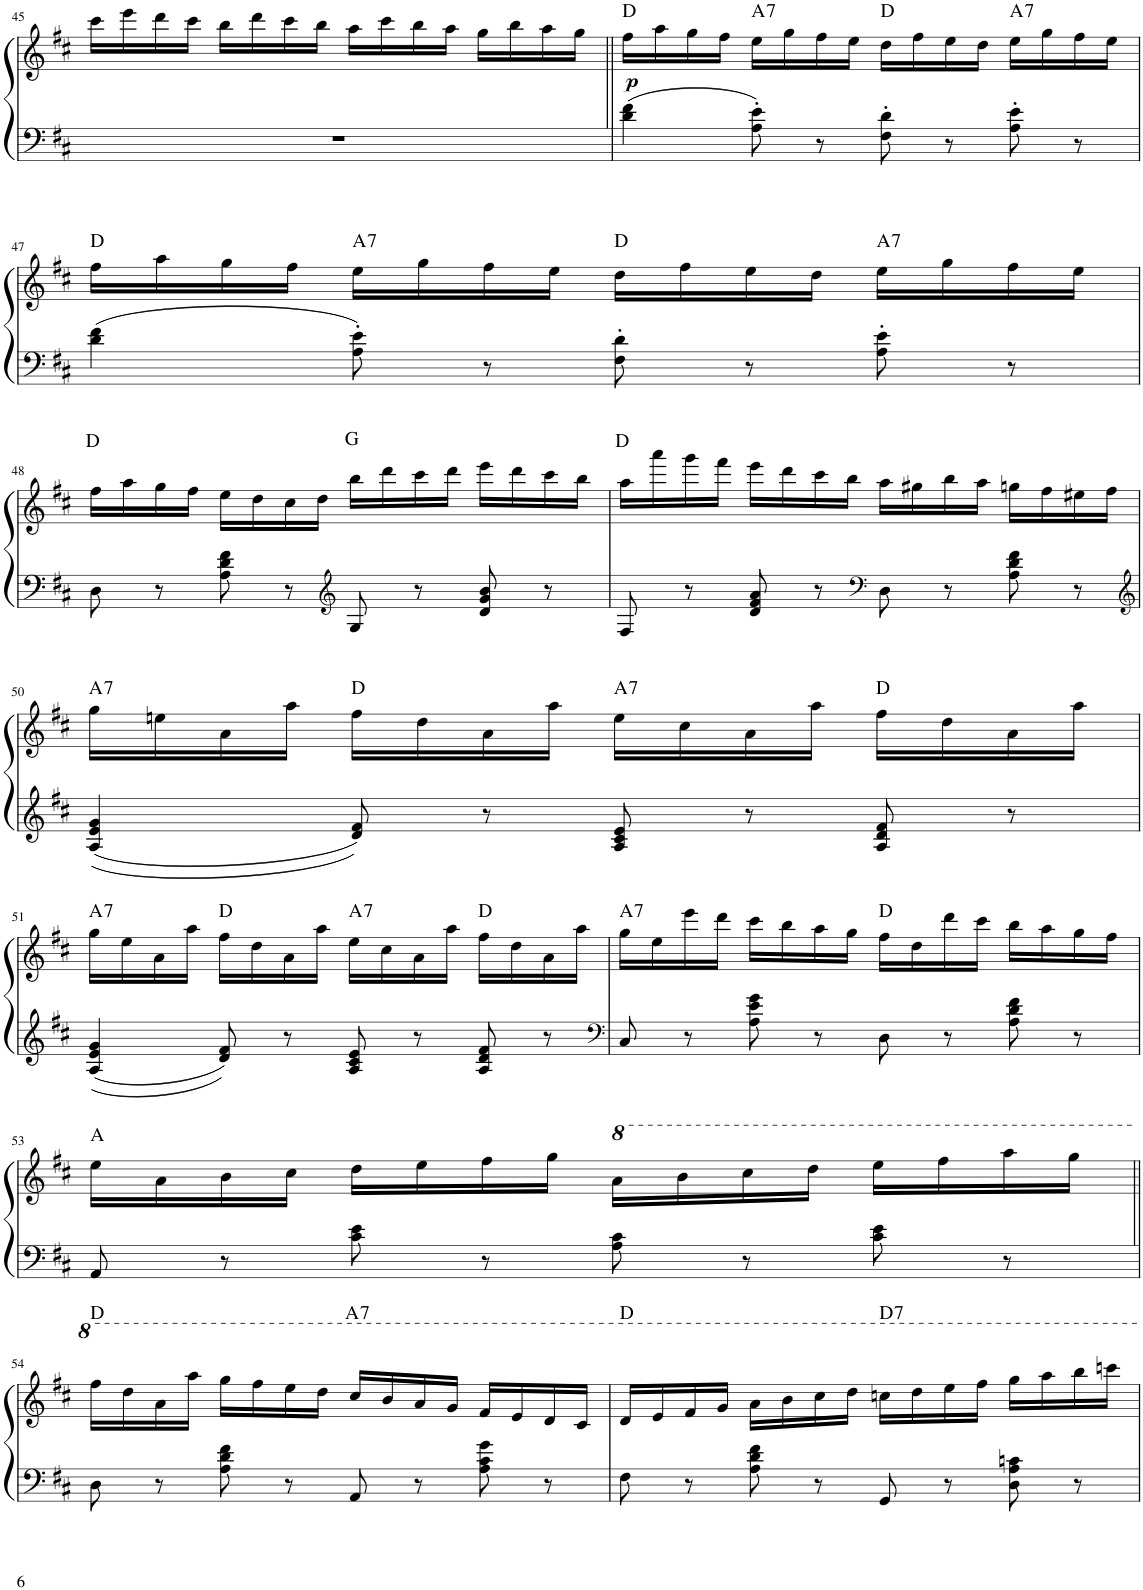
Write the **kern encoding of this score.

**kern	**kern	**dynam	**harte
*part1	*part1	*part1	*part1
*staff2	*staff1	*staff1/2	*
*I"Piano	*	*	*
*I'Pno.	*	*	*
!!LO:PB:g=z
*clefF4	*clefG2	*	*
*k[f#c#]	*k[f#c#]	*	*
*M4/4	*M4/4	*	*
*met(c)	*met(c)	*	*
=45	=45	=45	=45
1r	16ccc#\LL	.	.
.	16eee\	.	.
.	16ddd\	.	.
.	16ccc#\JJ	.	.
.	16bb\LL	.	.
.	16ddd\	.	.
.	16ccc#\	.	.
.	16bb\JJ	.	.
.	16aa\LL	.	.
.	16ccc#\	.	.
.	16bb\	.	.
.	16aa\JJ	.	.
.	16gg\LL	.	.
.	16bb\	.	.
.	16aa\	.	.
.	16gg\JJ	.	.
=46||	=46||	=46||	=46||
!	!	!LO:DY:b	!
4d\ 4f#\	16ff#\LL	p	D:maj
.	16aa\	.	.
.	16gg\	.	.
.	16ff#\JJ	.	.
!	!	!	!LO:H:kt=7
8A\' 8e\'	16ee\LL	.	A:7
.	16gg\	.	.
8r	16ff#\	.	.
.	16ee\JJ	.	.
8F#\' 8d\'	16dd\LL	.	D:maj
.	16ff#\	.	.
8r	16ee\	.	.
.	16dd\JJ	.	.
!	!	!	!LO:H:kt=7
8A\' 8e\'	16ee\LL	.	A:7
.	16gg\	.	.
8r	16ff#\	.	.
.	16ee\JJ	.	.
!!LO:LB:g=z
=47	=47	=47	=47
4d\ 4f#\	16ff#\LL	.	D:maj
.	16aa\	.	.
.	16gg\	.	.
.	16ff#\JJ	.	.
!	!	!	!LO:H:kt=7
8A\' 8e\'	16ee\LL	.	A:7
.	16gg\	.	.
8r	16ff#\	.	.
.	16ee\JJ	.	.
8F#\' 8d\'	16dd\LL	.	D:maj
.	16ff#\	.	.
8r	16ee\	.	.
.	16dd\JJ	.	.
!	!	!	!LO:H:kt=7
8A\' 8e\'	16ee\LL	.	A:7
.	16gg\	.	.
8r	16ff#\	.	.
.	16ee\JJ	.	.
!!LO:LB:g=z
=48	=48	=48	=48
8D\	16ff#\LL	.	D:maj
.	16aa\	.	.
8r	16gg\	.	.
.	16ff#\JJ	.	.
8A\ 8d\ 8f#\	16ee\LL	.	.
.	16dd\	.	.
8r	16cc#\	.	.
.	16dd\JJ	.	.
*clefG2	*	*	*
8G/	16bb\LL	.	G:maj
.	16ddd\	.	.
8r	16ccc#\	.	.
.	16ddd\JJ	.	.
8d/ 8g/ 8b/	16eee\LL	.	.
.	16ddd\	.	.
8r	16ccc#\	.	.
.	16bb\JJ	.	.
=49	=49	=49	=49
8F#/	16aa\LL	.	D:maj
.	16aaa\	.	.
8r	16ggg\	.	.
.	16fff#\JJ	.	.
8d/ 8f#/ 8a/	16eee\LL	.	.
.	16ddd\	.	.
8r	16ccc#\	.	.
.	16bb\JJ	.	.
*clefF4	*	*	*
8D\	16aa\LL	.	.
.	16gg#X\	.	.
8r	16bb\	.	.
.	16aa\JJ	.	.
8A\ 8d\ 8f#\	16ggn\LL	.	.
.	16ff#\	.	.
8r	16ee#X\	.	.
.	16ff#\JJ	.	.
!!LO:LB:g=z
=50	=50	=50	=50
*clefG2	*	*	*
!	!	!	!LO:H:kt=7
4A/ 4e/ 4g/	16gg\LL	.	A:7
.	16een\	.	.
.	16a\	.	.
.	16aa\JJ	.	.
8d/ 8f#/	16ff#\LL	.	D:maj
.	16dd\	.	.
8r	16a\	.	.
.	16aa\JJ	.	.
!	!	!	!LO:H:kt=7
8A/ 8c#/ 8e/	16ee\LL	.	A:7
.	16cc#\	.	.
8r	16a\	.	.
.	16aa\JJ	.	.
8A/ 8d/ 8f#/	16ff#\LL	.	D:maj
.	16dd\	.	.
8r	16a\	.	.
.	16aa\JJ	.	.
!!LO:LB:g=z
=51	=51	=51	=51
!	!	!	!LO:H:kt=7
4A/ 4e/ 4g/	16gg\LL	.	A:7
.	16ee\	.	.
.	16a\	.	.
.	16aa\JJ	.	.
8d/ 8f#/	16ff#\LL	.	D:maj
.	16dd\	.	.
8r	16a\	.	.
.	16aa\JJ	.	.
!	!	!	!LO:H:kt=7
8A/ 8c#/ 8e/	16ee\LL	.	A:7
.	16cc#\	.	.
8r	16a\	.	.
.	16aa\JJ	.	.
8A/ 8d/ 8f#/	16ff#\LL	.	D:maj
.	16dd\	.	.
8r	16a\	.	.
.	16aa\JJ	.	.
=52	=52	=52	=52
*clefF4	*	*	*
!	!	!	!LO:H:kt=7
8C#/	16gg\LL	.	A:7
.	16ee\	.	.
8r	16eee\	.	.
.	16ddd\JJ	.	.
8A\ 8e\ 8g\	16ccc#\LL	.	.
.	16bb\	.	.
8r	16aa\	.	.
.	16gg\JJ	.	.
8D\	16ff#\LL	.	D:maj
.	16dd\	.	.
8r	16ddd\	.	.
.	16ccc#\JJ	.	.
8A\ 8d\ 8f#\	16bb\LL	.	.
.	16aa\	.	.
8r	16gg\	.	.
.	16ff#\JJ	.	.
!!LO:LB:g=z
=53	=53	=53	=53
8AA/	16ee\LL	.	A:maj
.	16a\	.	.
8r	16b\	.	.
.	16cc#\JJ	.	.
8c#\ 8e\	16dd\LL	.	.
.	16ee\	.	.
8r	16ff#\	.	.
.	16gg\JJ	.	.
8A\ 8c#\	16aa\LL	.	.
.	16bb\	.	.
8r	16ccc#\	.	.
.	16ddd\JJ	.	.
8c#\ 8e\	16eee\LL	.	.
.	16fff#\	.	.
8r	16aaa\	.	.
.	16ggg\JJ	.	.
!!LO:LB:g=z
=54||	=54||	=54||	=54||
8D\	16fff#\LL	.	D:maj
.	16ddd\	.	.
8r	16aa\	.	.
.	16aaa\JJ	.	.
8A\ 8d\ 8f#\	16ggg\LL	.	.
.	16fff#\	.	.
8r	16eee\	.	.
.	16ddd\JJ	.	.
!	!	!	!LO:H:kt=7
8AA/	16ccc#/LL	.	A:7
.	16bb/	.	.
8r	16aa/	.	.
.	16gg/JJ	.	.
8A\ 8c#\ 8g\	16ff#/LL	.	.
.	16ee/	.	.
8r	16dd/	.	.
.	16cc#/JJ	.	.
=55	=55	=55	=55
8F#\	16dd/LL	.	D:maj
.	16ee/	.	.
8r	16ff#/	.	.
.	16gg/JJ	.	.
8A\ 8d\ 8f#\	16aa\LL	.	.
.	16bb\	.	.
8r	16ccc#\	.	.
.	16ddd\JJ	.	.
!	!	!	!LO:H:kt=7
8GG/	16cccn\LL	.	D:7
.	16ddd\	.	.
8r	16eee\	.	.
.	16fff#\JJ	.	.
8D\ 8A\ 8cn\	16ggg\LL	.	.
.	16aaa\	.	.
8r	16bbb\	.	.
.	16ccccn\JJ	.	.
=	=	=	=
*-	*-	*-	*-
